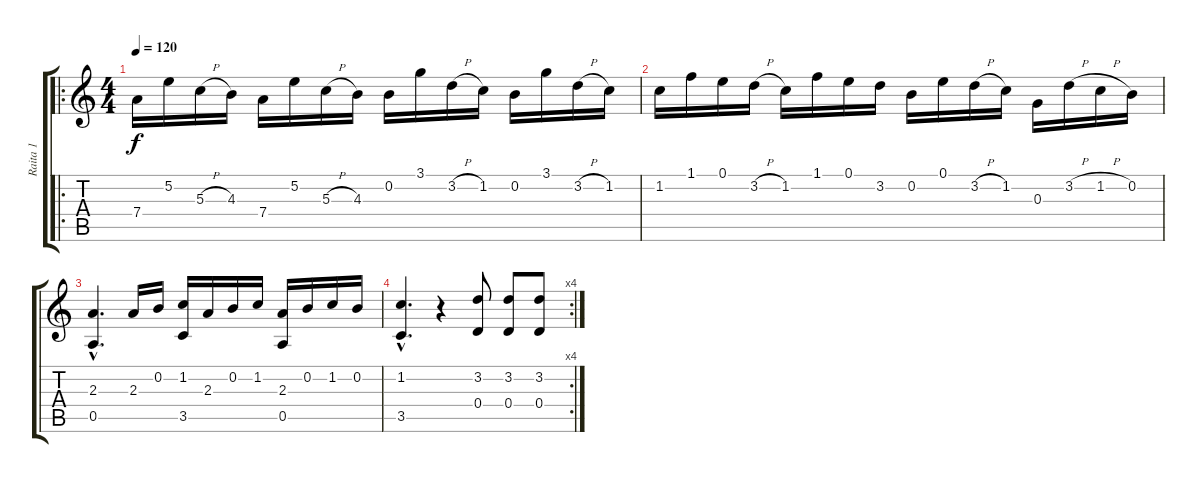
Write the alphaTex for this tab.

\track ("Raita 1" "Raita 1") {instrument distortionguitar}
\staff {score tabs}
\tuning (E4 B3 G3 D3 A2 E2) {hide}
\ro
\ts (4 4)
\tempo 120
\clef g2
\ks c
7.4.16{dy f instrument distortionguitar} 5.2.16 5.3{h}.16 4.3.16 7.4.16 5.2.16 5.3{h}.16 4.3.16 0.2.16 3.1.16 3.2{h}.16 1.2.16 0.2.16 3.1.16 3.2{h}.16 1.2.16 |
1.2.16 1.1.16 0.1.16 3.2{h}.16 1.2.16 1.1.16 0.1.16 3.2.16 0.2.16 0.1.16 3.2{h}.16 1.2.16 0.3.16 3.2{h}.16 1.2{h}.16 0.2.16 |
(2.3{hac} 0.5{hac}).4{d} 2.3.16 0.2.16 (1.2 3.5).16 2.3.16 0.2.16 1.2.16 (2.3 0.5).16 0.2.16 1.2.16 0.2.16 |
\rc 4
(1.2{hac} 3.5{hac}).4{d} r.4 (3.2 0.4).8 (3.2 0.4).8 (3.2 0.4).8
